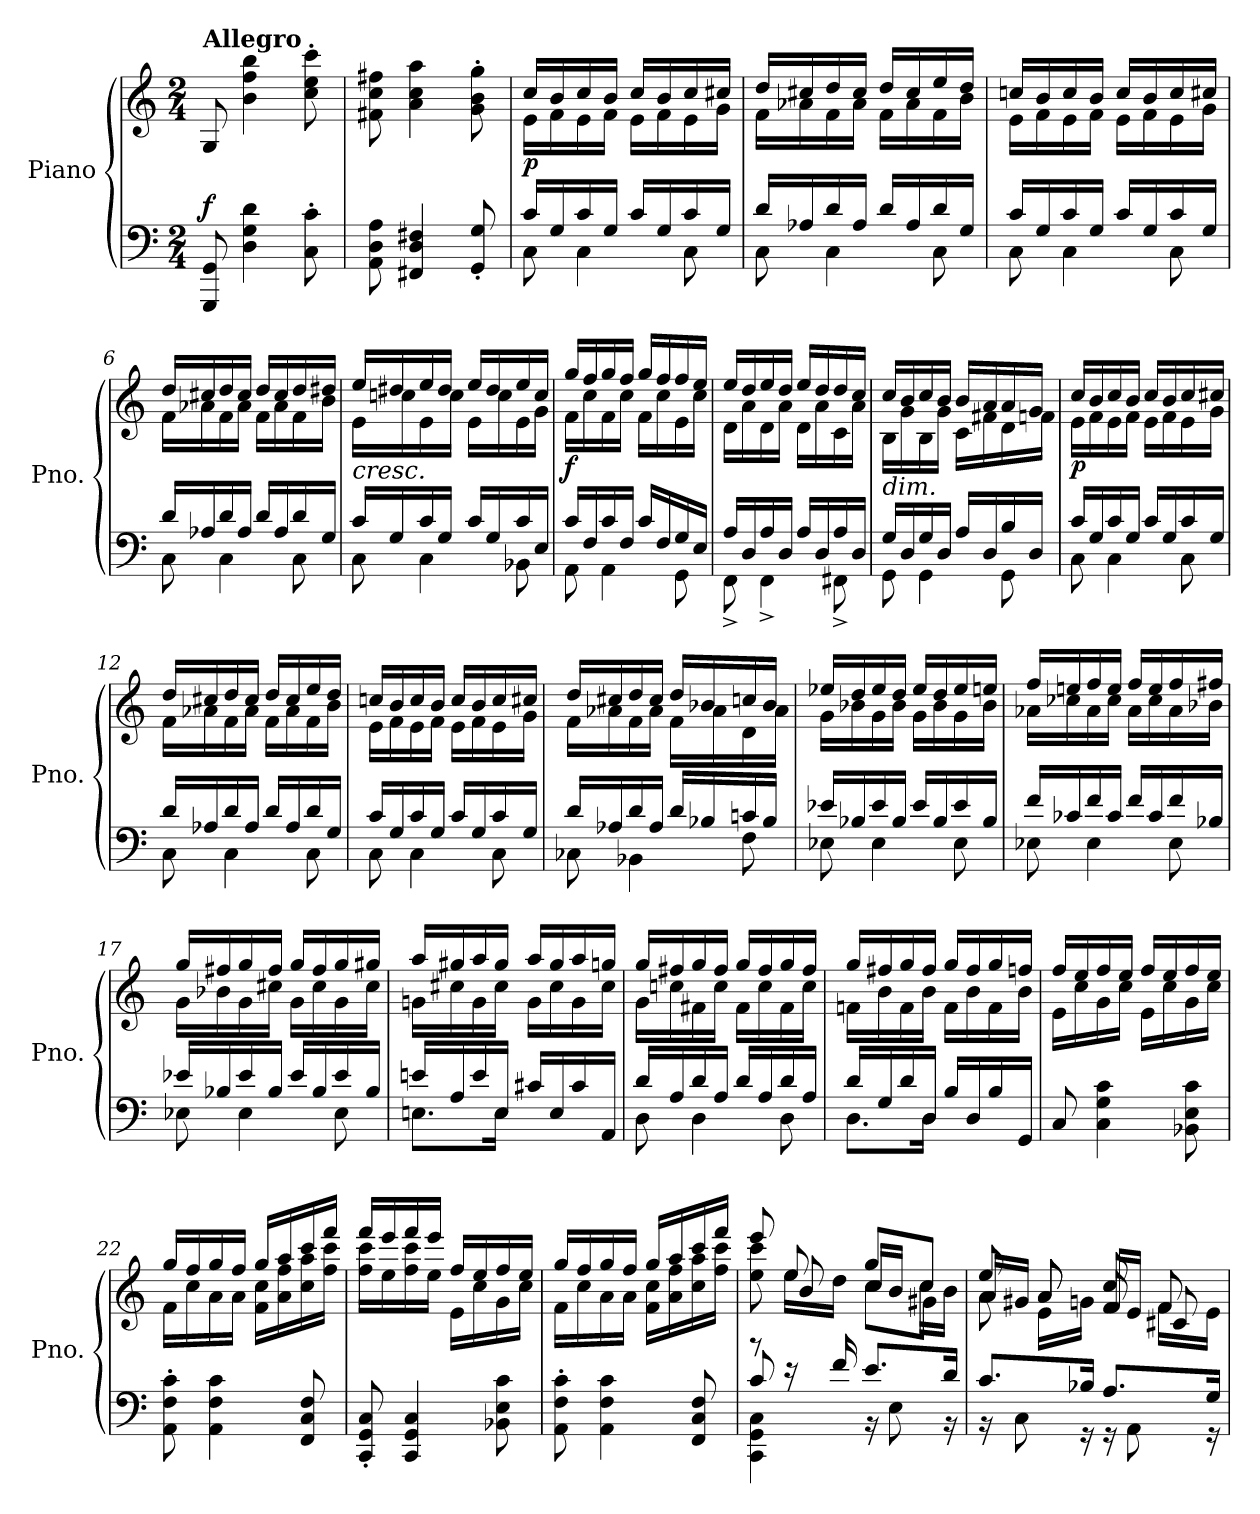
**kern	**kern	**dynam
*part1	*part1	*part1
*staff2	*staff1	*staff1/2
*I"Piano	*	*
*I'Pno.	*	*
*clefF4	*clefG2	*
*k[]	*k[]	*
*M2/4	*M2/4	*
=1	=1	=1
!	!LO:TX:a:B:t=Allegro	!
!	!	!LO:DY:a=2
8GGG/ 8GG/	8G/	f
4D\ 4G\ 4d\	4b\ 4ff\ 4bb\	.
8C\' 8c\'	8cc\' 8ee\' 8ccc\'	.
=2	=2	=2
8AA\ 8D\ 8A\	8f#X\ 8cc\ 8ff#X\	.
4FF#X/ 4D/ 4F#X/	4a\ 4cc\ 4aa\	.
8GG/' 8G/'	8g\' 8b\' 8gg\'	.
=3	=3	=3
*^	*^	*
!	!	!	!	!LO:DY:b
16c/LL	8C\	16cc/LL	16e\LL	p
16G/	.	16b/	16f\	.
16c/	4C\	16cc/	16e\	.
16G/JJ	.	16b/JJ	16f\JJ	.
16c/LL	.	16cc/LL	16e\LL	.
16G/	.	16b/	16f\	.
16c/	8C\	16cc/	16e\	.
16G/JJ	.	16cc#X/JJ	16g\JJ	.
=4	=4	=4	=4	=4
16d/LL	8C\	16dd/LL	16f\LL	.
16A-X/	.	16cc#X/	16a-X\	.
16d/	4C\	16dd/	16f\	.
16A-/JJ	.	16cc#/JJ	16a-\JJ	.
16d/LL	.	16dd/LL	16f\LL	.
16A-/	.	16cc#/	16a-\	.
16d/	8C\	16ee/	16f\	.
16G/JJ	.	16dd/JJ	16b\JJ	.
!!LO:LB:g=z	!!
=5	=5	=5	=5	=5
16c/LL	8C\	16ccn/LL	16e\LL	.
16G/	.	16b/	16f\	.
16c/	4C\	16cc/	16e\	.
16G/JJ	.	16b/JJ	16f\JJ	.
16c/LL	.	16cc/LL	16e\LL	.
16G/	.	16b/	16f\	.
16c/	8C\	16cc/	16e\	.
16G/JJ	.	16cc#X/JJ	16g\JJ	.
=6	=6	=6	=6	=6
16d/LL	8C\	16dd/LL	16f\LL	.
16A-X/	.	16cc#X/	16a-X\	.
16d/	4C\	16dd/	16f\	.
16A-/JJ	.	16cc#/JJ	16a-\JJ	.
16d/LL	.	16dd/LL	16f\LL	.
16A-/	.	16cc#/	16a-\	.
16d/	8C\	16dd/	16f\	.
16G/JJ	.	16dd#X/JJ	16b\JJ	.
=7	=7	=7	=7	=7
!LO:TX:a:i:t=cresc.	!	!	!	!
16c/LL	8C\	16ee/LL	16e\LL	.
16G/	.	16dd#X/	16ccn\	.
16c/	4C\	16ee/	16e\	.
16G/JJ	.	16dd#/JJ	16cc\JJ	.
16c/LL	.	16ee/LL	16e\LL	.
16G/	.	16dd#/	16cc\	.
16c/	8BB-X\	16ee/	16e\	.
16E/JJ	.	16cc/JJ	16g\JJ	.
=8	=8	=8	=8	=8
!	!	!	!	!LO:DY:b
16c/LL	8AA\	16gg/LL	16f\LL	f
16F/	.	16ff/	16cc\	.
16c/	4AA\	16gg/	16f\	.
16F/JJ	.	16ff/JJ	16cc\JJ	.
16c/LL	.	16gg/LL	16f\LL	.
16F/	.	16ff/	16cc\	.
16G/	8GG\	16ff/	16e\	.
16E/JJ	.	16ee/JJ	16cc\JJ	.
=9	=9	=9	=9	=9
16A/LL	8FF^\	16ee/LL	16d\LL	.
16D/	.	16dd/	16a\	.
16A/	4FF^\	16ee/	16d\	.
16D/JJ	.	16dd/JJ	16a\JJ	.
16A/LL	.	16ee/LL	16d\LL	.
16D/	.	16dd/	16a\	.
16A/	8FF#X^\	16dd/	16c\	.
16D/JJ	.	16cc/JJ	16a\JJ	.
!!LO:LB:g=z	!!
=10	=10	=10	=10	=10
!LO:TX:a:i:t=dim.	!	!	!	!
16G/LL	8GG\	16cc/LL	16B\LL	.
16D/	.	16b/	16g\	.
16G/	4GG\	16cc/	16B\	.
16D/JJ	.	16b/JJ	16g\JJ	.
16A/LL	.	16b/LL	16c\LL	.
16D/	.	16a/	16f#X\	.
16B/	8GG\	16a/	16d\	.
16D/JJ	.	16g/JJ	16fn\JJ	.
=11	=11	=11	=11	=11
!	!	!	!	!LO:DY:b
16c/LL	8C\	16cc/LL	16e\LL	p
16G/	.	16b/	16f\	.
16c/	4C\	16cc/	16e\	.
16G/JJ	.	16b/JJ	16f\JJ	.
16c/LL	.	16cc/LL	16e\LL	.
16G/	.	16b/	16f\	.
16c/	8C\	16cc/	16e\	.
16G/JJ	.	16cc#X/JJ	16g\JJ	.
=12	=12	=12	=12	=12
16d/LL	8C\	16dd/LL	16f\LL	.
16A-X/	.	16cc#X/	16a-X\	.
16d/	4C\	16dd/	16f\	.
16A-/JJ	.	16cc#/JJ	16a-\JJ	.
16d/LL	.	16dd/LL	16f\LL	.
16A-/	.	16cc#/	16a-\	.
16d/	8C\	16ee/	16f\	.
16G/JJ	.	16dd/JJ	16b\JJ	.
=13	=13	=13	=13	=13
16c/LL	8C\	16ccn/LL	16e\LL	.
16G/	.	16b/	16f\	.
16c/	4C\	16cc/	16e\	.
16G/JJ	.	16b/JJ	16f\JJ	.
16c/LL	.	16cc/LL	16e\LL	.
16G/	.	16b/	16f\	.
16c/	8C\	16cc/	16e\	.
16G/JJ	.	16cc#X/JJ	16g\JJ	.
!!LO:LB:g=z	!!
=14	=14	=14	=14	=14
16d/LL	8C-X\	16dd/LL	16f\LL	.
16A-X/	.	16cc#X/	16a-X\	.
16d/	4BB-X\	16dd/	16f\	.
16A-/JJ	.	16cc#/JJ	16a-\JJ	.
16d/LL	.	16dd/LL	16f\LL	.
16B-X/	.	16b-X/	16a-\	.
16cn/	8F\	16ccn/	16d\	.
16B-/JJ	.	16b-/JJ	16a-\JJ	.
=15	=15	=15	=15	=15
16e-X/LL	8E-X\	16ee-X/LL	16g\LL	.
16B-X/	.	16dd/	16b-X\	.
16e-/	4E-\	16ee-/	16g\	.
16B-/JJ	.	16dd/JJ	16b-\JJ	.
16e-/LL	.	16ee-/LL	16g\LL	.
16B-/	.	16dd/	16b-\	.
16e-/	8E-\	16ee-/	16g\	.
16B-/JJ	.	16een/JJ	16b-\JJ	.
=16	=16	=16	=16	=16
16f/LL	8E-X\	16ff/LL	16a-X\LL	.
16c-X/	.	16een/	16cc-X\	.
16f/	4E-\	16ff/	16a-\	.
16c-/JJ	.	16ee/JJ	16cc-\JJ	.
16f/LL	.	16ff/LL	16a-\LL	.
16c-/	.	16ee/	16cc-\	.
16f/	8E-\	16ff/	16a-\	.
16B-X/JJ	.	16ff#X/JJ	16b-X\JJ	.
=17	=17	=17	=17	=17
16e-X/LL	8E-X\	16gg/LL	16g\LL	.
16B-X/	.	16ff#X/	16b-X\	.
16e-/	4E-\	16gg/	16g\	.
16B-/JJ	.	16ff#/JJ	16cc#X\JJ	.
16e-/LL	.	16gg/LL	16g\LL	.
16B-/	.	16ff#/	16cc#\	.
16e-/	8E-\	16gg/	16g\	.
16B-/JJ	.	16gg#X/JJ	16cc#\JJ	.
!!LO:PB:g=z	!!
=18	=18	=18	=18	=18
16en/LL	8.En\L	16aa/LL	16gn\LL	.
16A/	.	16gg#X/	16cc#X\	.
16e/	.	16aa/	16g\	.
16E/JJ	16E\Jk	16gg#/JJ	16cc#\JJ	.
16c#X/LL	4ryy	16aa/LL	16g\LL	.
16E/	.	16gg#/	16cc#\	.
16c#/	.	16aa/	16g\	.
16AA/JJ	.	16ggn/JJ	16cc#\JJ	.
=19	=19	=19	=19	=19
16d/LL	8D\	16gg/LL	16g\LL	.
16A/	.	16ff#X/	16ccn\	.
16d/	4D\	16gg/	16f#X\	.
16A/JJ	.	16ff#/JJ	16cc\JJ	.
16d/LL	.	16gg/LL	16f#\LL	.
16A/	.	16ff#/	16cc\	.
16d/	8D\	16gg/	16f#\	.
16A/JJ	.	16ff#/JJ	16cc\JJ	.
=20	=20	=20	=20	=20
16d/LL	8.D\L	16gg/LL	16fn\LL	.
16G/	.	16ff#X/	16b\	.
16d/	.	16gg/	16f\	.
16D/JJ	16D\Jk	16ff#/JJ	16b\JJ	.
16B/LL	4ryy	16gg/LL	16f\LL	.
16D/	.	16ff#/	16b\	.
16B/	.	16gg/	16f\	.
16GG/JJ	.	16ffn/JJ	16b\JJ	.
*v	*v	*	*	*
=21	=21	=21	=21
8C/	16ff/LL	16e\LL	.
.	16ee/	16cc\	.
4C\ 4G\ 4c\	16ff/	16g\	.
.	16ee/JJ	16cc\JJ	.
.	16ff/LL	16e\LL	.
.	16ee/	16cc\	.
8BB-X\ 8E\ 8c\	16ff/	16g\	.
.	16ee/JJ	16cc\JJ	.
!!LO:LB:g=z	!!
=22	=22	=22	=22
8AA\' 8F\' 8c\'	16gg/LL	16f\LL	.
.	16ff/	16cc\	.
4AA\ 4F\ 4c\	16gg/	16a\	.
.	16ff/JJ	16a\JJ	.
.	16gg/LL	16f\ 16cc\LL	.
.	16aa/	16a\ 16ff\	.
8FF/ 8C/ 8F/	16ccc/	16cc\ 16aa\	.
.	16fff/JJ	16ff\ 16ccc\JJ	.
=23	=23	=23	=23
8CC/' 8GG/' 8C/'	16fff/LL	16ff\ 16ccc\LL	.
.	16eee/	16ee\	.
4CC/ 4GG/ 4C/	16fff/	16ff\ 16ccc\	.
.	16eee/JJ	16ee\JJ	.
.	16ff/LL	16e\LL	.
.	16ee/	16cc\	.
8BB-X\ 8E\ 8c\	16ff/	16g\	.
.	16ee/JJ	16cc\JJ	.
=24	=24	=24	=24
8AA\' 8F\' 8c\'	16gg/LL	16f\LL	.
.	16ff/	16cc\	.
4AA\ 4F\ 4c\	16gg/	16a\	.
.	16ff/JJ	16a\JJ	.
.	16gg/LL	16f\ 16cc\LL	.
.	16aa/	16a\ 16ff\	.
8FF/ 8C/ 8F/	16ccc/	16cc\ 16aa\	.
.	16fff/JJ	16ff\ 16ccc\JJ	.
=25	=25	=25	=25
*^	*	*^	*
8c/	4CC\ 4GG\ 4C\	8eee/	8ee\ 8ccc\	8rF	.
16r	.	8ee/	16ee\LL	8b/	.
16f/	.	.	16dd\JJ	.	.
8.e/L	16r	8gg/L	16cc/LL	8cc\L	.
.	8E\	.	16b/JJ	.	.
.	.	8cc/J	16cc\LL	8g#X\J	.
16d/Jk	16r	.	16b\JJ	.	.
!!LO:LB:g=z	!!	!!
=26	=26	=26	=26	=26	=26
8.c/L	16r	8ee/	16a/LL	8a\	.
.	8C\	.	16g#X/JJ	.	.
.	.	8a/	16e\LL	8a/	.
16B-X/Jk	16r	.	16gn\JJ	.	.
8.A/L	16r	8cc/	16f/LL	8f/	.
.	8AA\	.	16e/JJ	.	.
.	.	8f/	16f\LL	8c#X/	.
16G/Jk	16r	.	16e\JJ	.	.
*v	*v	*	*	*	*
*	*v	*v	*v	*
=	=	=
*-	*-	*-
